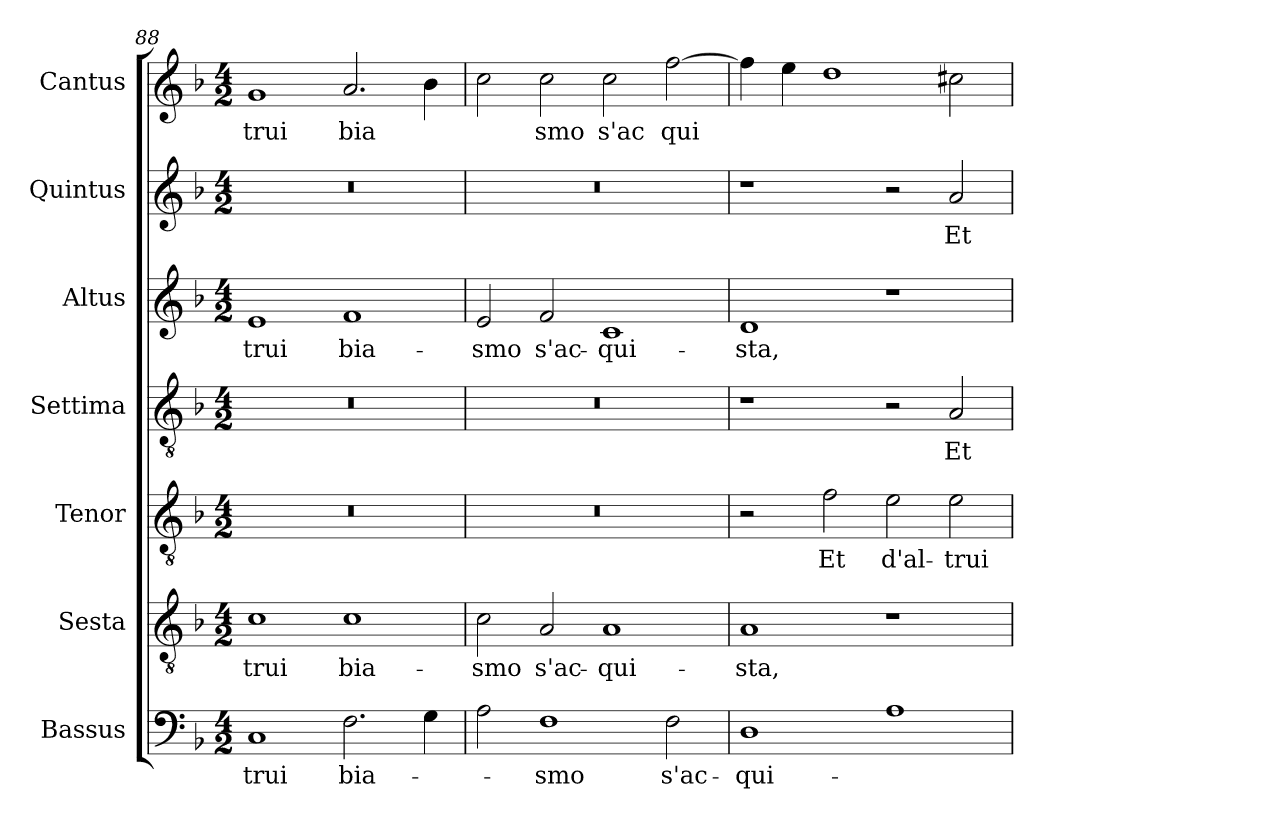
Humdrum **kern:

**kern	**text	**kern	**text	**kern	**text	**kern	**text	**kern	**text	**kern	**text	**kern	**text
*part7	*part7	*part6	*part6	*part5	*part5	*part4	*part4	*part3	*part3	*part2	*part2	*part1	*part1
*staff7	*staff7	*staff6	*staff6	*staff5	*staff5	*staff4	*staff4	*staff3	*staff3	*staff2	*staff2	*staff1	*staff1
*I"Bassus	*	*I"Sesta	*	*I"Tenor	*	*I"Settima	*	*I"Altus	*	*I"Quintus	*	*I"Cantus	*
!!LO:LB:g=z
*clefF4	*	*clefGv2	*	*clefGv2	*	*clefGv2	*	*clefG2	*	*clefG2	*	*clefG2	*
*k[b-]	*	*k[b-]	*	*k[b-]	*	*k[b-]	*	*k[b-]	*	*k[b-]	*	*k[b-]	*
*F:	*	*F:	*	*F:	*	*F:	*	*F:	*	*F:	*	*F:	*
*M4/2	*	*M4/2	*	*M4/2	*	*M4/2	*	*M4/2	*	*M4/2	*	*M4/2	*
=88	=88	=88	=88	=88	=88	=88	=88	=88	=88	=88	=88	=88	=88
!	!LO:LY:b:cj	!	!LO:LY:b:cj	!	!	!	!	!	!LO:LY:b:cj	!	!	!	!LO:LY:b:cj
1C	trui	1c	-trui	0r	.	0r	.	1e	trui	0r	.	1g	trui
!	!LO:LY:b	!	!LO:LY:b:cj	!	!	!	!	!	!LO:LY:b:cj	!	!	!	!LO:LY:b
2.F\	bia-	1c	bia-	.	.	.	.	1f	bia-	.	.	2.a/	bia
4G\	.	.	.	.	.	.	.	.	.	.	.	4b-\	.
=89	=89	=89	=89	=89	=89	=89	=89	=89	=89	=89	=89	=89	=89
!	!	!	!LO:LY:b:cj	!	!	!	!	!	!LO:LY:b:cj	!	!	!	!
2A\	.	2c\	-smo	0r	.	0r	.	2e/	-smo	0r	.	2cc\	.
!	!LO:LY:b:cj	!	!LO:LY:b:cj	!	!	!	!	!	!LO:LY:b:cj	!	!	!	!LO:LY:b:cj
1F	-smo	2A/	s'ac-	.	.	.	.	2f/	s'ac-	.	.	2cc\	smo
!	!	!	!LO:LY:b:cj	!	!	!	!	!	!LO:LY:b:cj	!	!	!	!LO:LY:b:cj
.	.	1A	-qui-	.	.	.	.	1c	-qui-	.	.	2cc\	s'ac
!	!LO:LY:b:cj	!	!	!	!	!	!	!	!	!	!	!	!LO:LY:b
2F\	s'ac-	.	.	.	.	.	.	.	.	.	.	[>2ff\	qui
=90	=90	=90	=90	=90	=90	=90	=90	=90	=90	=90	=90	=90	=90
!	!LO:LY:b:cj	!	!LO:LY:b:cj	!	!	!	!	!	!LO:LY:b:cj	!	!	!	!
1D	-qui-	1A	-sta,	2r	.	1r	.	1d	-sta,	1r	.	4ff\]	.
.	.	.	.	.	.	.	.	.	.	.	.	4ee\	.
!	!	!	!	!	!LO:LY:b:cj	!	!	!	!	!	!	!	!
.	.	.	.	2f\	Et	.	.	.	.	.	.	1dd	.
!	!	!	!	!	!LO:LY:b:cj	!	!	!	!	!	!	!	!
1A	.	1r	.	2e\	d'al-	2r	.	1r	.	2r	.	.	.
!	!	!	!	!	!LO:LY:b:cj	!	!LO:LY:b:cj	!	!	!	!LO:LY:b:cj	!	!
.	.	.	.	2e\	-trui	2A/	Et	.	.	2a/	Et	2cc#\	.
=	=	=	=	=	=	=	=	=	=	=	=	=	=
*-	*-	*-	*-	*-	*-	*-	*-	*-	*-	*-	*-	*-	*-
